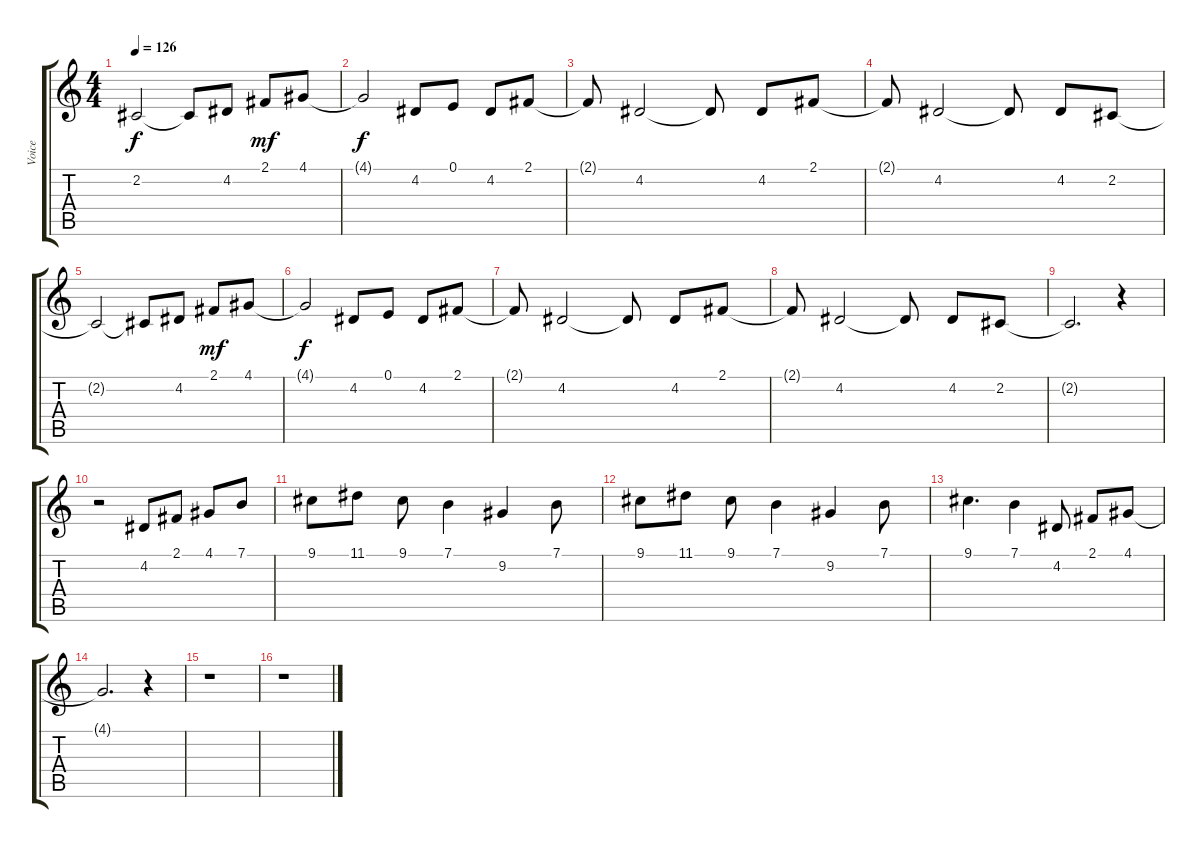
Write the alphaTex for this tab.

\track ("Voice" "Voice") {instrument pad3polysynth}
\staff {score tabs}
\tuning (E4 B3 G3 D3 A2 E2) {hide}
\ts (4 4)
\tempo 126
\clef g2
\ks c
2.2{t}.2{dy f} 2.2{t}.8 4.2.8 2.1.8{dy mf} 4.1.8 |
4.1{t}.2{dy f} 4.2.8 0.1.8 4.2.8 2.1.8 |
2.1{t}.8 4.2.2 4.2{t}.8 4.2.8 2.1.8 |
2.1{t}.8 4.2.2 4.2{t}.8 4.2.8 2.2.8 |
2.2{t}.2 2.2{t}.8 4.2.8 2.1.8{dy mf} 4.1.8 |
4.1{t}.2{dy f} 4.2.8 0.1.8 4.2.8 2.1.8 |
2.1{t}.8 4.2.2 4.2{t}.8 4.2.8 2.1.8 |
2.1{t}.8 4.2.2 4.2{t}.8 4.2.8 2.2.8 |
2.2{t}.2{d} r.4 |
r.2 4.2.8 2.1.8 4.1.8 7.1.8 |
9.1.8 11.1.8 9.1.8 7.1.4 9.2.4 7.1.8 |
9.1.8 11.1.8 9.1.8 7.1.4 9.2.4 7.1.8 |
9.1.4{d} 7.1.4 4.2.8 2.1.8 4.1.8 |
4.1{t}.2{d} r.4 |
r.1 |
r.1
